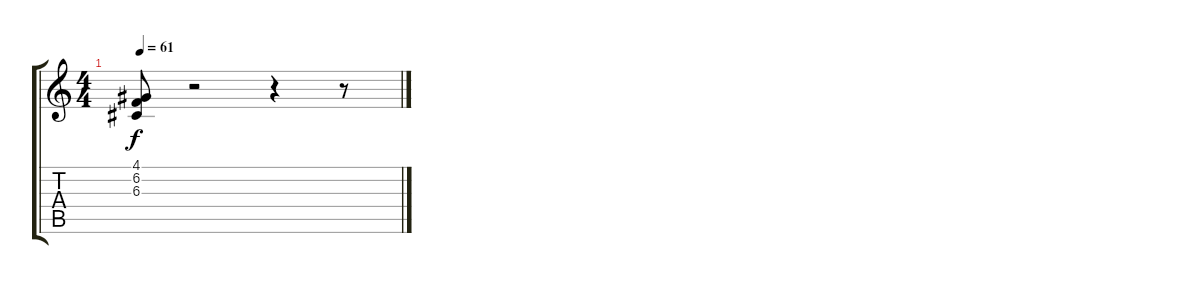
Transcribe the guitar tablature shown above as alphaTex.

\track "" {instrument acousticgrandpiano}
\staff {score tabs}
\tuning (E4 B3 G3 D3 A2 E2) {hide}
\ts (4 4)
\tempo 61
\clef g2
\ks c
(4.1{t} 6.2{t} 6.3{t}).8{dy f} r.2 r.4 r.8
